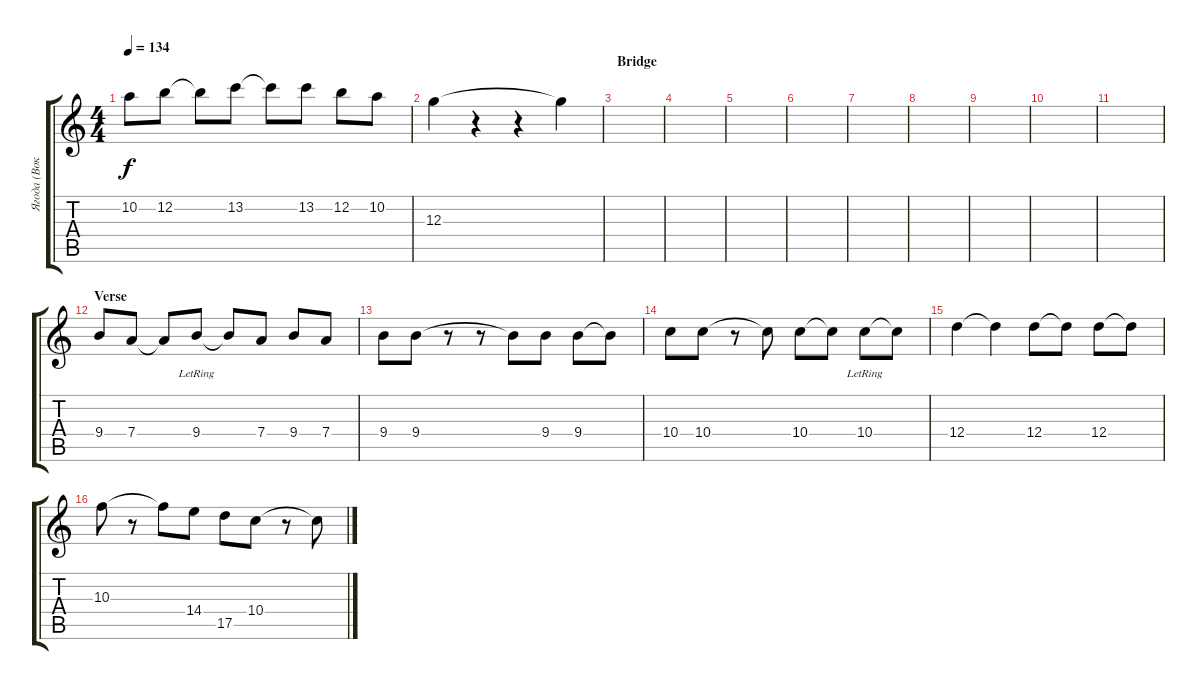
\track ("Ягода (Вокал)" "Ягода (Вок") {instrument overdrivenguitar}
\staff {score tabs}
\tuning (E4 B3 G3 D3 A2 E2) {hide}
\ts (4 4)
\tempo 134
\clef g2
\ks c
10.2.8{dy f} 12.2.8 12.2{t}.8 13.2.8 13.2{t}.8 13.2.8 12.2.8 10.2.8 |
12.3.4 r.4 r.4 12.3{t}.4 |
\section ("" "Bridge")
|
|
|
|
|
|
|
|
|
\section ("" "Verse")
9.4.8 7.4.8 7.4{t}.8 9.4{lr}.8 9.4{t}.8 7.4.8 9.4.8 7.4.8 |
9.4.8 9.4.8 r.8 r.8 9.4{t}.8 9.4.8 9.4.8 9.4{t}.8 |
10.4.8 10.4.8 r.8 10.4{t}.8 10.4.8 10.4{t}.8 10.4{lr}.8 10.4{t}.8 |
12.4.4 12.4{t}.4 12.4.8 12.4{t}.8 12.4.8 12.4{t}.8 |
10.3.8 r.8 10.3{t}.8 14.4.8 17.5.8 10.4.8 r.8 10.4{t}.8
